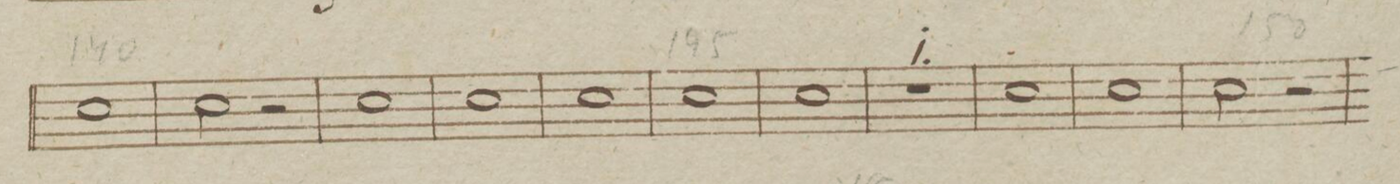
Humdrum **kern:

**kern
*I"Clarino Primo in B
*clefG2
*k[b-e-a-d-]
*met(c)
*M4/4
1e-
=137
2e-\
2r
=138
1e-
=139
1e-
=140
1e-
=141
1e-
=142
1e-
=143
1r
=144
1e-
=145
1e-
=146
2e-\
2r
=147
*-
